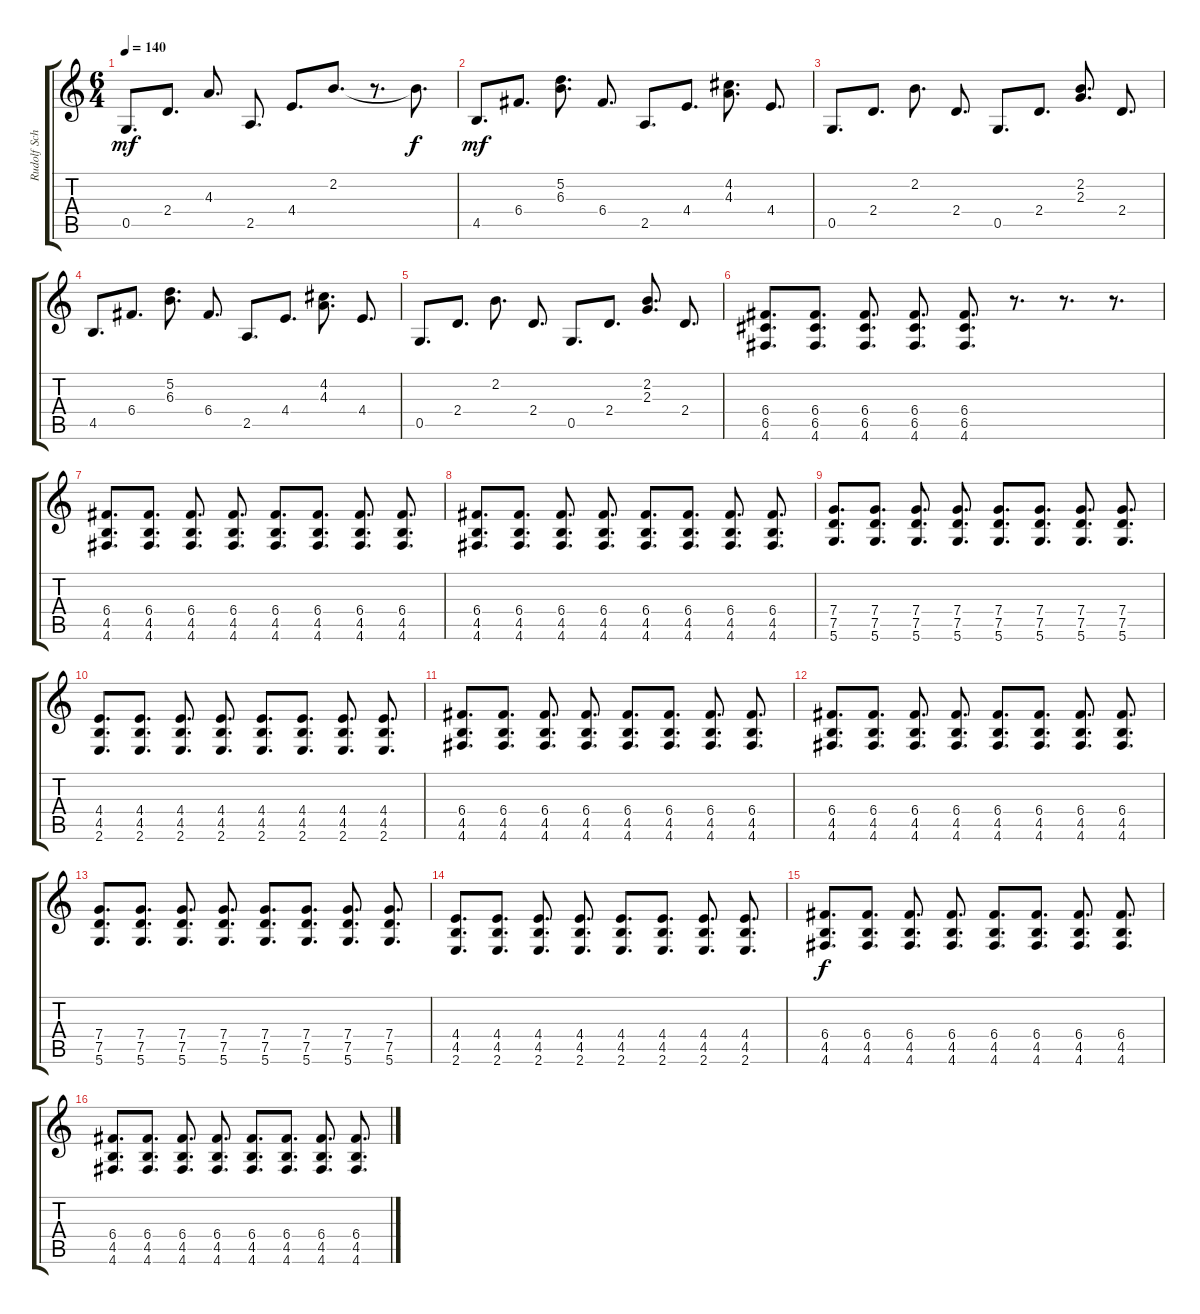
\track ("Rudolf Schenker" "Rudolf Sch") {instrument distortionguitar}
\staff {score tabs}
\tuning (D4 A3 F3 C3 G2 D2) {hide}
\ts (6 4)
\tempo 140
\clef g2
\ks c
0.5.8{d dy mf} 2.4.8{d} 4.3.8{d} 2.5.8{d} 4.4.8{d} 2.2.8{d} r.8{d} 2.2{t}.8{d dy f} |
4.5.8{d dy mf volume 9} 6.4.8{d} (5.2 6.3).8{d} 6.4.8{d} 2.5.8{d} 4.4.8{d} (4.2 4.3).8{d} 4.4.8{d} |
0.5.8{d} 2.4.8{d} 2.2.8{d} 2.4.8{d} 0.5.8{d} 2.4.8{d} (2.2 2.3).8{d} 2.4.8{d} |
4.5.8{d} 6.4.8{d} (5.2 6.3).8{d} 6.4.8{d} 2.5.8{d} 4.4.8{d} (4.2 4.3).8{d} 4.4.8{d} |
0.5.8{d} 2.4.8{d} 2.2.8{d} 2.4.8{d} 0.5.8{d} 2.4.8{d} (2.2 2.3).8{d} 2.4.8{d} |
(6.4 6.5 4.6).8{d volume 13 instrument distortionguitar} (6.4 6.5 4.6).8{d} (6.4 6.5 4.6).8{d} (6.4 6.5 4.6).8{d} (6.4 6.5 4.6).8{d} r.8{d} r.8{d} r.8{d} |
(6.4 4.5 4.6).8{d} (6.4 4.5 4.6).8{d} (6.4 4.5 4.6).8{d} (6.4 4.5 4.6).8{d} (6.4 4.5 4.6).8{d} (6.4 4.5 4.6).8{d} (6.4 4.5 4.6).8{d} (6.4 4.5 4.6).8{d} |
(6.4 4.5 4.6).8{d} (6.4 4.5 4.6).8{d} (6.4 4.5 4.6).8{d} (6.4 4.5 4.6).8{d} (6.4 4.5 4.6).8{d} (6.4 4.5 4.6).8{d} (6.4 4.5 4.6).8{d} (6.4 4.5 4.6).8{d} |
(7.4 7.5 5.6).8{d} (7.4 7.5 5.6).8{d} (7.4 7.5 5.6).8{d} (7.4 7.5 5.6).8{d} (7.4 7.5 5.6).8{d} (7.4 7.5 5.6).8{d} (7.4 7.5 5.6).8{d} (7.4 7.5 5.6).8{d} |
(4.4 4.5 2.6).8{d} (4.4 4.5 2.6).8{d} (4.4 4.5 2.6).8{d} (4.4 4.5 2.6).8{d} (4.4 4.5 2.6).8{d} (4.4 4.5 2.6).8{d} (4.4 4.5 2.6).8{d} (4.4 4.5 2.6).8{d} |
(6.4 4.5 4.6).8{d} (6.4 4.5 4.6).8{d} (6.4 4.5 4.6).8{d} (6.4 4.5 4.6).8{d} (6.4 4.5 4.6).8{d} (6.4 4.5 4.6).8{d} (6.4 4.5 4.6).8{d} (6.4 4.5 4.6).8{d} |
(6.4 4.5 4.6).8{d} (6.4 4.5 4.6).8{d} (6.4 4.5 4.6).8{d} (6.4 4.5 4.6).8{d} (6.4 4.5 4.6).8{d} (6.4 4.5 4.6).8{d} (6.4 4.5 4.6).8{d} (6.4 4.5 4.6).8{d} |
(7.4 7.5 5.6).8{d} (7.4 7.5 5.6).8{d} (7.4 7.5 5.6).8{d} (7.4 7.5 5.6).8{d} (7.4 7.5 5.6).8{d} (7.4 7.5 5.6).8{d} (7.4 7.5 5.6).8{d} (7.4 7.5 5.6).8{d} |
(4.4 4.5 2.6).8{d} (4.4 4.5 2.6).8{d} (4.4 4.5 2.6).8{d} (4.4 4.5 2.6).8{d} (4.4 4.5 2.6).8{d} (4.4 4.5 2.6).8{d} (4.4 4.5 2.6).8{d} (4.4 4.5 2.6).8{d} |
(6.4 4.5 4.6).8{d dy f} (6.4 4.5 4.6).8{d} (6.4 4.5 4.6).8{d} (6.4 4.5 4.6).8{d} (6.4 4.5 4.6).8{d} (6.4 4.5 4.6).8{d} (6.4 4.5 4.6).8{d} (6.4 4.5 4.6).8{d} |
(6.4 4.5 4.6).8{d} (6.4 4.5 4.6).8{d} (6.4 4.5 4.6).8{d} (6.4 4.5 4.6).8{d} (6.4 4.5 4.6).8{d} (6.4 4.5 4.6).8{d} (6.4 4.5 4.6).8{d} (6.4 4.5 4.6).8{d}
